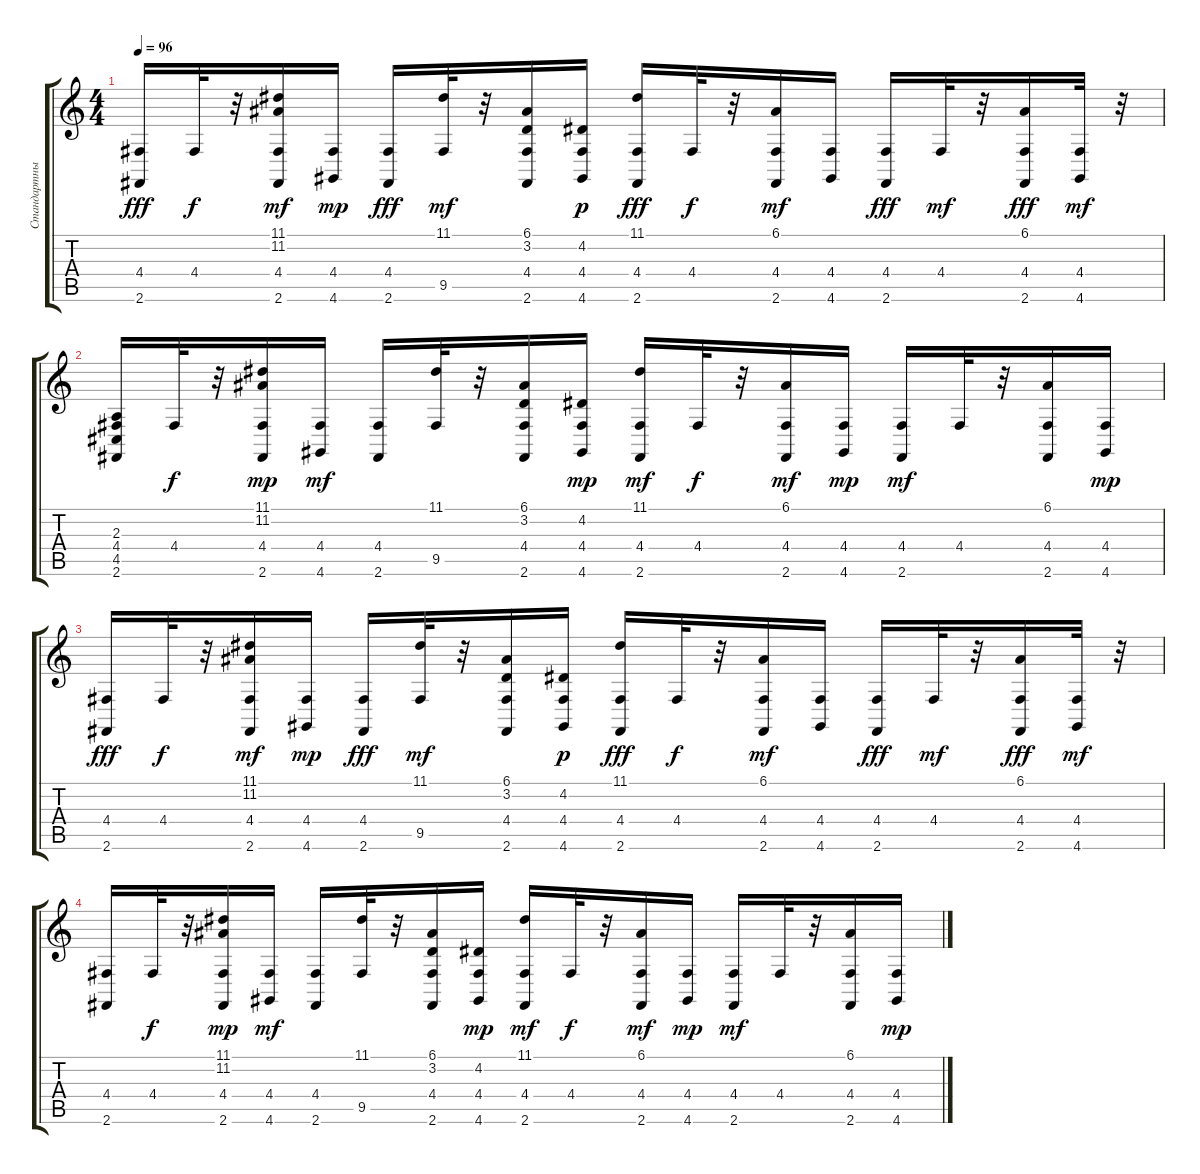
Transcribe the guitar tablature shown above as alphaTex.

\track ("Стандартный Набор" "Стандартны") {instrument synthdrum}
\staff {score tabs}
\tuning (E4 B3 G3 D3 A2 E2) {hide}
\ts (4 4)
\tempo 96
\clef g2
\ks c
(4.4 2.6).16{dy fff} 4.4.32{dy f} r.32 (11.1 11.2 4.4 2.6).16{dy mf} (4.4 4.6).16{dy mp} (4.4 2.6).16{dy fff} (11.1 9.5).32{dy mf} r.32 (6.1 3.2 4.4 2.6).16 (4.2 4.4 4.6).16{dy p} (11.1 4.4 2.6).16{dy fff} 4.4.32{dy f} r.32 (6.1 4.4 2.6).16{dy mf} (4.4 4.6).16 (4.4 2.6).16{dy fff} 4.4.32{dy mf} r.32 (6.1 4.4 2.6).16{dy fff} (4.4 4.6).32{dy mf} r.32 |
(2.3 4.4 4.5 2.6).16 4.4.32{dy f} r.32 (11.1 11.2 4.4 2.6).16{dy mp} (4.4 4.6).16{dy mf} (4.4 2.6).16 (11.1 9.5).32 r.32 (6.1 3.2 4.4 2.6).16 (4.2 4.4 4.6).16{dy mp} (11.1 4.4 2.6).16{dy mf} 4.4.32{dy f} r.32 (6.1 4.4 2.6).16{dy mf} (4.4 4.6).16{dy mp} (4.4 2.6).16{dy mf} 4.4.32 r.32 (6.1 4.4 2.6).16 (4.4 4.6).16{dy mp} |
(4.4 2.6).16{dy fff} 4.4.32{dy f} r.32 (11.1 11.2 4.4 2.6).16{dy mf} (4.4 4.6).16{dy mp} (4.4 2.6).16{dy fff} (11.1 9.5).32{dy mf} r.32 (6.1 3.2 4.4 2.6).16 (4.2 4.4 4.6).16{dy p} (11.1 4.4 2.6).16{dy fff} 4.4.32{dy f} r.32 (6.1 4.4 2.6).16{dy mf} (4.4 4.6).16 (4.4 2.6).16{dy fff} 4.4.32{dy mf} r.32 (6.1 4.4 2.6).16{dy fff} (4.4 4.6).32{dy mf} r.32 |
(4.4 2.6).16 4.4.32{dy f} r.32 (11.1 11.2 4.4 2.6).16{dy mp} (4.4 4.6).16{dy mf} (4.4 2.6).16 (11.1 9.5).32 r.32 (6.1 3.2 4.4 2.6).16 (4.2 4.4 4.6).16{dy mp} (11.1 4.4 2.6).16{dy mf} 4.4.32{dy f} r.32 (6.1 4.4 2.6).16{dy mf} (4.4 4.6).16{dy mp} (4.4 2.6).16{dy mf} 4.4.32 r.32 (6.1 4.4 2.6).16 (4.4 4.6).16{dy mp}
